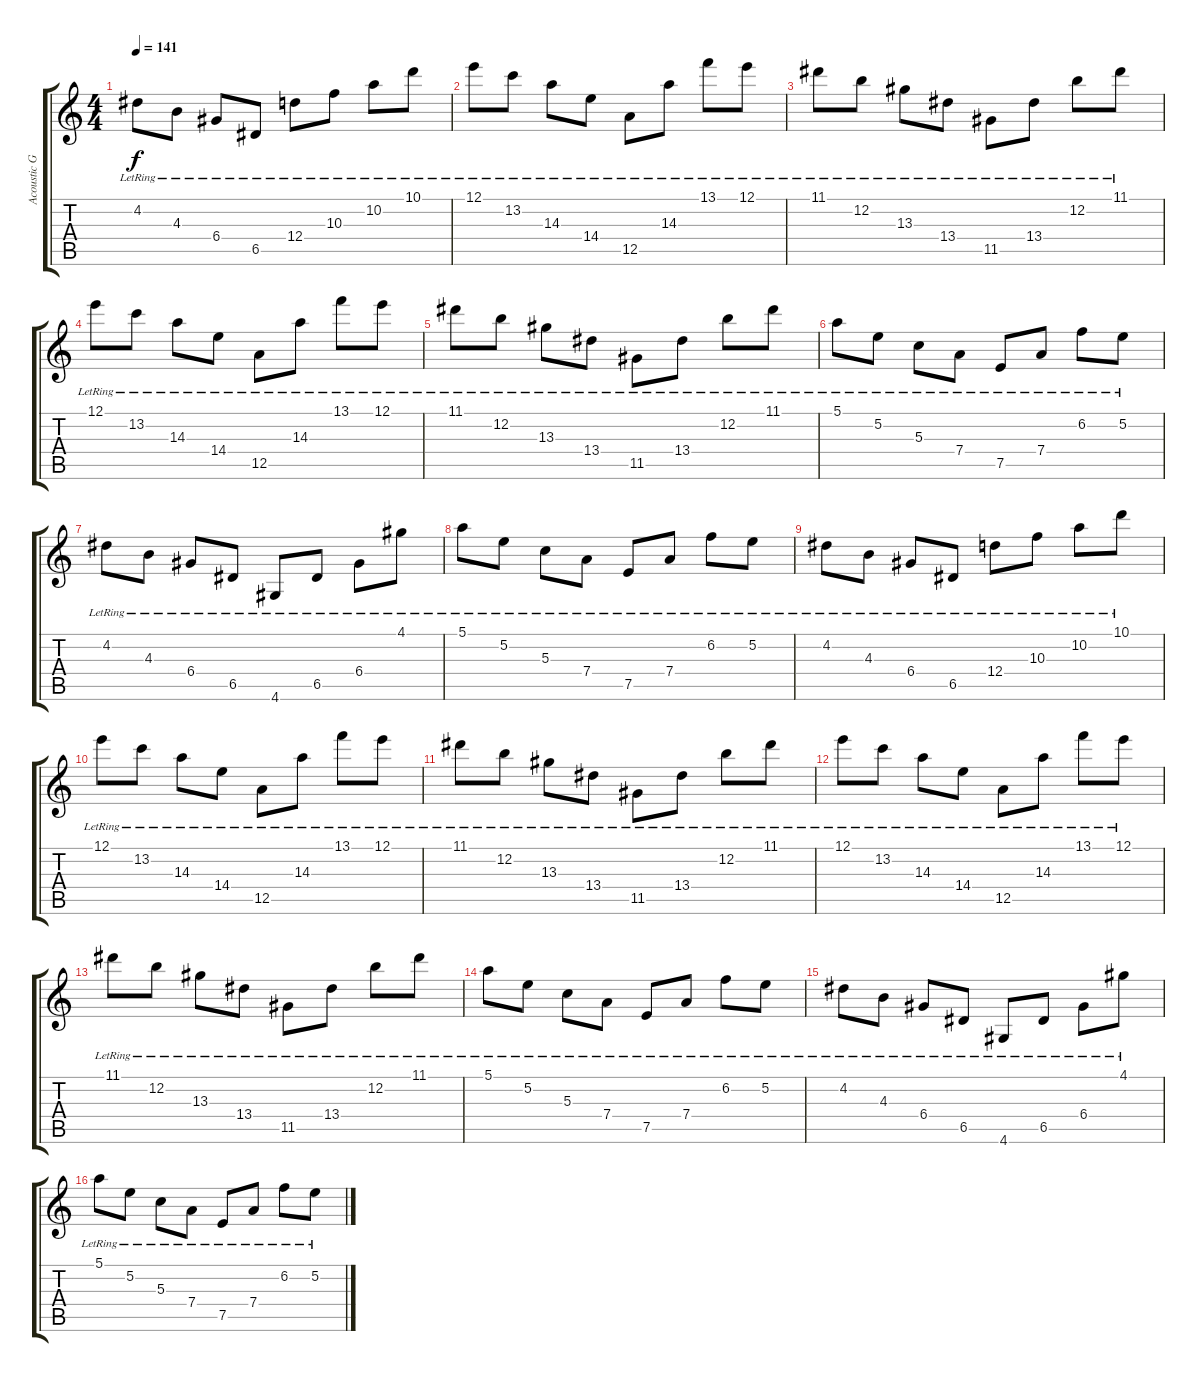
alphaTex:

\track ("Acoustic Guitar II" "Acoustic G") {instrument acousticguitarsteel}
\staff {score tabs}
\tuning (E4 B3 G3 D3 A2 E2) {hide}
\ts (4 4)
\tempo 141
\clef g2
\ks c
4.2{lr}.8{dy f} 4.3{lr}.8 6.4{lr}.8 6.5{lr}.8 12.4{lr}.8 10.3{lr}.8 10.2{lr}.8 10.1{lr}.8 |
12.1{lr}.8 13.2{lr}.8 14.3{lr}.8 14.4{lr}.8 12.5{lr}.8 14.3{lr}.8 13.1{lr}.8 12.1{lr}.8 |
11.1{lr}.8 12.2{lr}.8 13.3{lr}.8 13.4{lr}.8 11.5{lr}.8 13.4{lr}.8 12.2{lr}.8 11.1{lr}.8 |
12.1{lr}.8 13.2{lr}.8 14.3{lr}.8 14.4{lr}.8 12.5{lr}.8 14.3{lr}.8 13.1{lr}.8 12.1{lr}.8 |
11.1{lr}.8 12.2{lr}.8 13.3{lr}.8 13.4{lr}.8 11.5{lr}.8 13.4{lr}.8 12.2{lr}.8 11.1{lr}.8 |
5.1{lr}.8{volume 10} 5.2{lr}.8 5.3{lr}.8 7.4{lr}.8 7.5{lr}.8 7.4{lr}.8 6.2{lr}.8 5.2{lr}.8 |
4.2{lr}.8 4.3{lr}.8 6.4{lr}.8 6.5{lr}.8 4.6{lr}.8 6.5{lr}.8 6.4{lr}.8 4.1{lr}.8 |
5.1{lr}.8 5.2{lr}.8 5.3{lr}.8 7.4{lr}.8 7.5{lr}.8 7.4{lr}.8 6.2{lr}.8 5.2{lr}.8 |
4.2{lr}.8 4.3{lr}.8 6.4{lr}.8 6.5{lr}.8 12.4{lr}.8 10.3{lr}.8 10.2{lr}.8 10.1{lr}.8 |
12.1{lr}.8 13.2{lr}.8 14.3{lr}.8 14.4{lr}.8 12.5{lr}.8 14.3{lr}.8 13.1{lr}.8 12.1{lr}.8 |
11.1{lr}.8 12.2{lr}.8 13.3{lr}.8 13.4{lr}.8 11.5{lr}.8 13.4{lr}.8 12.2{lr}.8 11.1{lr}.8 |
12.1{lr}.8 13.2{lr}.8 14.3{lr}.8 14.4{lr}.8 12.5{lr}.8 14.3{lr}.8 13.1{lr}.8 12.1{lr}.8 |
11.1{lr}.8 12.2{lr}.8 13.3{lr}.8 13.4{lr}.8 11.5{lr}.8 13.4{lr}.8 12.2{lr}.8 11.1{lr}.8 |
5.1{lr}.8{volume 8} 5.2{lr}.8 5.3{lr}.8 7.4{lr}.8 7.5{lr}.8 7.4{lr}.8 6.2{lr}.8 5.2{lr}.8 |
4.2{lr}.8 4.3{lr}.8 6.4{lr}.8 6.5{lr}.8 4.6{lr}.8 6.5{lr}.8 6.4{lr}.8 4.1{lr}.8 |
5.1{lr}.8 5.2{lr}.8 5.3{lr}.8 7.4{lr}.8 7.5{lr}.8 7.4{lr}.8 6.2{lr}.8 5.2{lr}.8
